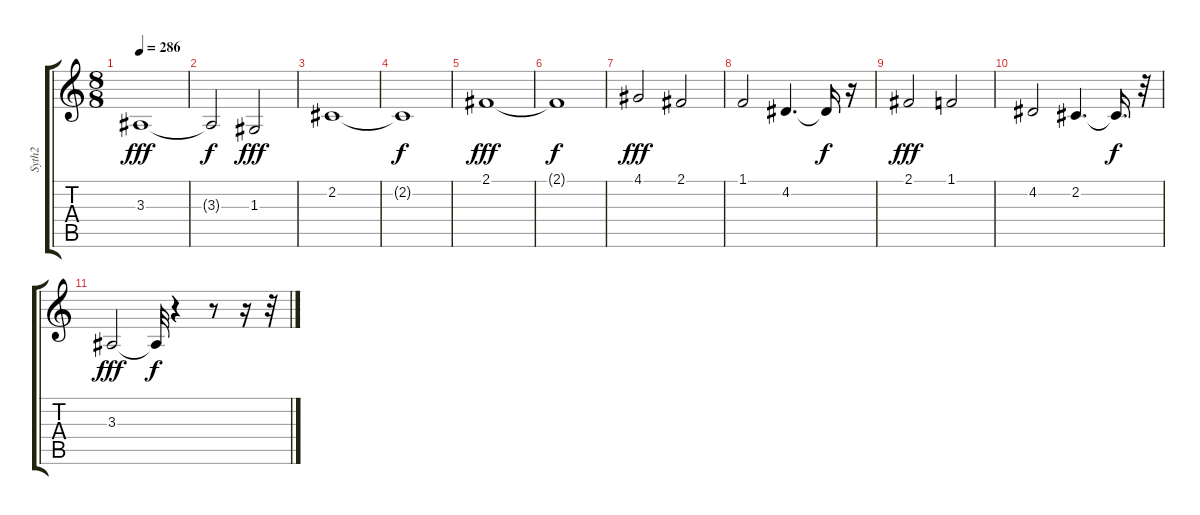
\track ("Syth2" "Syth2") {instrument lead8bassandlead}
\staff {score tabs}
\tuning (E4 B3 G3 D3 A2 E2) {hide}
\ts (8 8)
\tempo 286
\clef g2
\ks c
3.3.1{dy fff} |
3.3{t}.2{dy f} 1.3.2{dy fff} |
2.2.1 |
2.2{t}.1{dy f} |
2.1.1{dy fff} |
2.1{t}.1{dy f} |
4.1.2{dy fff} 2.1.2 |
1.1.2 4.2.4{d} 4.2{t}.16{dy f} r.16 |
2.1.2{dy fff} 1.1.2 |
4.2.2 2.2.4{d} 2.2{t}.16{d dy f} r.32 |
3.3.2{dy fff} 3.3{t}.32{dy f} r.4 r.8 r.16 r.32
